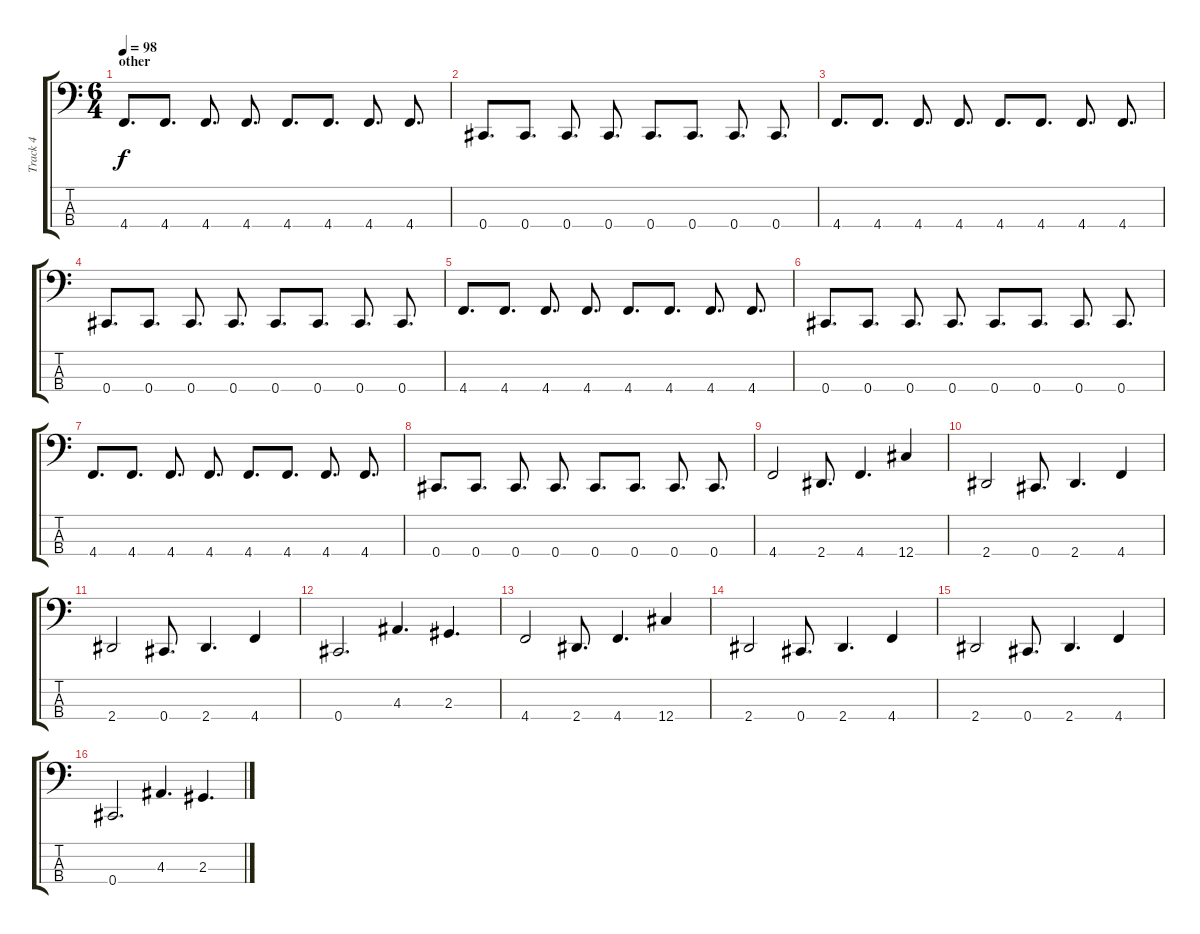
\track ("Track 4" "Track 4") {instrument electricbassfinger}
\staff {score tabs}
\tuning (E2 B1 Gb1 Db1) {hide}
\ts (6 4)
\section ("" "other ")
\tempo 98
\clef f4
\ks c
4.4.8{d dy f} 4.4.8{d} 4.4.8{d} 4.4.8{d} 4.4.8{d} 4.4.8{d} 4.4.8{d} 4.4.8{d} |
0.4.8{d} 0.4.8{d} 0.4.8{d} 0.4.8{d} 0.4.8{d} 0.4.8{d} 0.4.8{d} 0.4.8{d} |
4.4.8{d} 4.4.8{d} 4.4.8{d} 4.4.8{d} 4.4.8{d} 4.4.8{d} 4.4.8{d} 4.4.8{d} |
0.4.8{d} 0.4.8{d} 0.4.8{d} 0.4.8{d} 0.4.8{d} 0.4.8{d} 0.4.8{d} 0.4.8{d} |
4.4.8{d} 4.4.8{d} 4.4.8{d} 4.4.8{d} 4.4.8{d} 4.4.8{d} 4.4.8{d} 4.4.8{d} |
0.4.8{d} 0.4.8{d} 0.4.8{d} 0.4.8{d} 0.4.8{d} 0.4.8{d} 0.4.8{d} 0.4.8{d} |
4.4.8{d} 4.4.8{d} 4.4.8{d} 4.4.8{d} 4.4.8{d} 4.4.8{d} 4.4.8{d} 4.4.8{d} |
0.4.8{d} 0.4.8{d} 0.4.8{d} 0.4.8{d} 0.4.8{d} 0.4.8{d} 0.4.8{d} 0.4.8{d} |
4.4.2 2.4.8{d} 4.4.4{d} 12.4.4 |
2.4.2 0.4.8{d} 2.4.4{d} 4.4.4 |
2.4.2 0.4.8{d} 2.4.4{d} 4.4.4 |
0.4.2{d} 4.3.4{d} 2.3.4{d} |
4.4.2 2.4.8{d} 4.4.4{d} 12.4.4 |
2.4.2 0.4.8{d} 2.4.4{d} 4.4.4 |
2.4.2 0.4.8{d} 2.4.4{d} 4.4.4 |
0.4.2{d} 4.3.4{d} 2.3.4{d}
